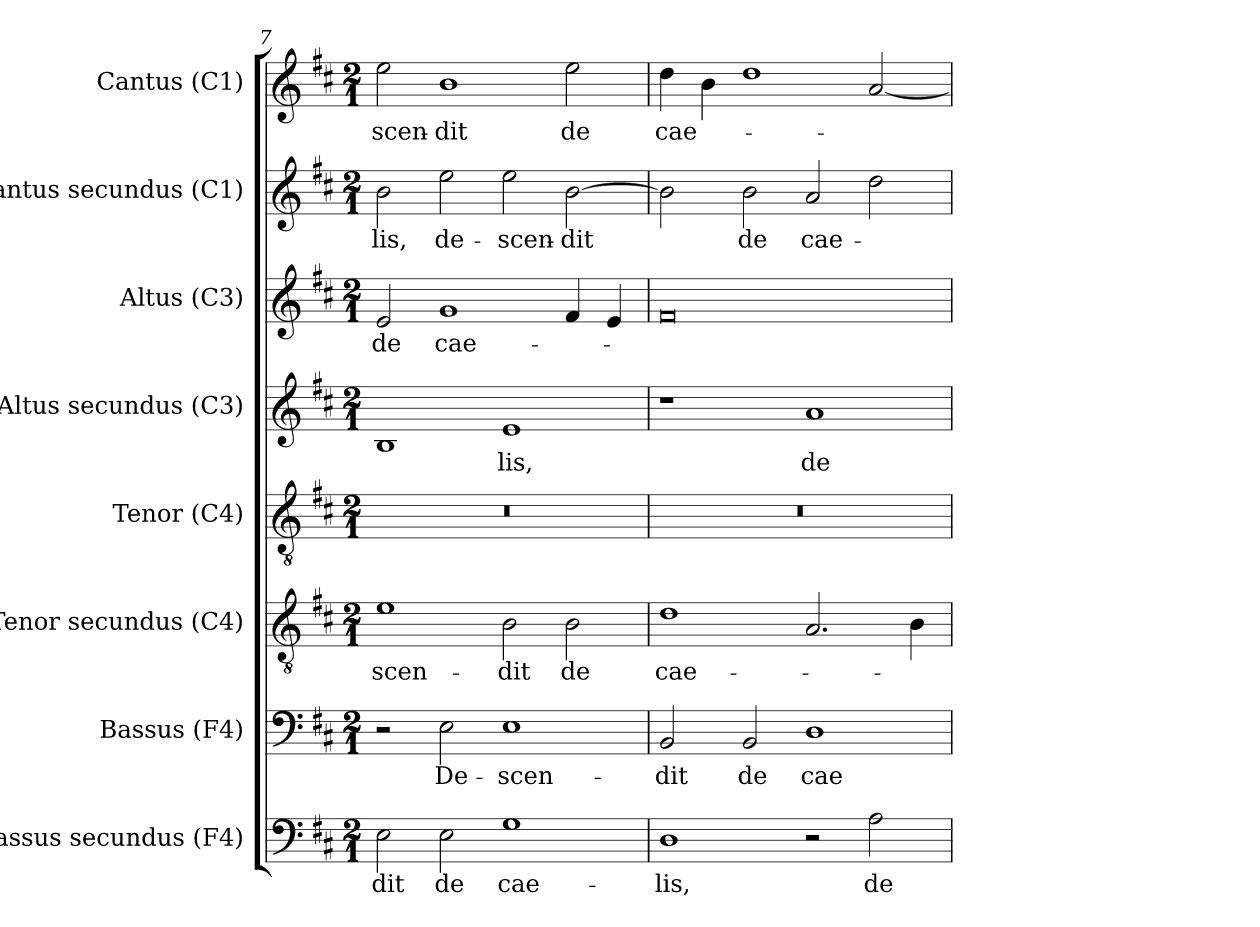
**kern	**text	**kern	**text	**kern	**text	**kern	**kern	**text	**kern	**text	**kern	**text	**kern	**text
*part8	*part8	*part7	*part7	*part6	*part6	*part5	*part4	*part4	*part3	*part3	*part2	*part2	*part1	*part1
*staff8	*staff8	*staff7	*staff7	*staff6	*staff6	*staff5	*staff4	*staff4	*staff3	*staff3	*staff2	*staff2	*staff1	*staff1
*I"Bassus secundus (F4)	*	*I"Bassus (F4)	*	*I"Tenor secundus (C4)	*	*I"Tenor (C4)	*I"Altus secundus (C3)	*	*I"Altus (C3)	*	*I"Cantus secundus (C1)	*	*I"Cantus (C1)	*
*I'B2	*	*I'B.	*	*I'T2	*	*I'T.	*I'A2	*	*I'A.	*	*I'C2	*	*I'C.	*
*clefF4	*	*clefF4	*	*clefGv2	*	*clefGv2	*clefG2	*	*clefG2	*	*clefG2	*	*clefG2	*
*	*	*	*	*	*	*ITrd7c12	*	*	*	*	*	*	*	*
*k[f#c#]	*	*k[f#c#]	*	*k[f#c#]	*	*k[f#c#]	*k[f#c#]	*	*k[f#c#]	*	*k[f#c#]	*	*k[f#c#]	*
*D:	*	*D:	*	*D:	*	*D:	*D:	*	*D:	*	*D:	*	*D:	*
*M2/1	*	*M2/1	*	*M2/1	*	*M2/1	*M2/1	*	*M2/1	*	*M2/1	*	*M2/1	*
=7	=7	=7	=7	=7	=7	=7	=7	=7	=7	=7	=7	=7	=7	=7
!	!LO:LY:b:color=#000000	!	!	!	!	!	!	!	!	!	!	!	!	!
!	!	!	!	!	!LO:LY:b:color=#000000	!LO:N:vis=1	!	!	!	!	!	!	!	!
!	!	!	!	!	!	!	!	!	!	!LO:LY:b:color=#000000	!	!	!	!
!	!	!	!	!	!	!	!	!	!	!	!	!LO:LY:b:color=#000000	!	!
!	!	!	!	!	!	!	!	!	!	!	!	!	!	!LO:LY:b:color=#000000
2Ei\	-dit	2r	.	1ei	-scen-	0r	1Bi	.	2ei/	de	2bi\	-lis,	2eei\	-scen-
!	!LO:LY:b:color=#000000	!	!	!	!	!	!	!	!	!	!	!	!	!
!	!	!	!LO:LY:b:color=#000000	!	!	!	!	!	!	!	!	!	!	!
!	!	!	!	!	!	!	!	!	!	!LO:LY:b:color=#000000	!	!	!	!
!	!	!	!	!	!	!	!	!	!	!	!	!LO:LY:b:color=#000000	!	!
!	!	!	!	!	!	!	!	!	!	!	!	!	!	!LO:LY:b:color=#000000
2Ei\	de	2Ei\	De-	.	.	.	.	.	1gi	cae-	2eei\	de-	1bi	-dit
!	!LO:LY:b:color=#000000	!	!	!	!	!	!	!	!	!	!	!	!	!
!	!	!	!LO:LY:b:color=#000000	!	!	!	!	!	!	!	!	!	!	!
!	!	!	!	!	!LO:LY:b:color=#000000	!	!	!	!	!	!	!	!	!
!	!	!	!	!	!	!	!	!LO:LY:b:color=#000000	!	!	!	!	!	!
!	!	!	!	!	!	!	!	!	!	!	!	!LO:LY:b:color=#000000	!	!
1Gi	cae-	1Ei	-scen-	2Bi\	-dit	.	1ei	-lis,	.	.	2eei\	-scen-	.	.
!	!	!	!	!	!LO:LY:b:color=#000000	!	!	!	!	!	!	!	!	!
!	!	!	!	!	!	!	!	!	!	!	!	!LO:LY:b:color=#000000	!	!
!	!	!	!	!	!	!	!	!	!	!	!	!	!	!LO:LY:b:color=#000000
.	.	.	.	2Bi\	de	.	.	.	4f#i/	.	[2bi\	-dit	2eei\	de
.	.	.	.	.	.	.	.	.	4ei/	.	.	.	.	.
=8	=8	=8	=8	=8	=8	=8	=8	=8	=8	=8	=8	=8	=8	=8
!	!LO:LY:b:color=#000000	!	!	!	!	!	!	!	!	!	!	!	!	!
!	!	!	!LO:LY:b:color=#000000	!	!	!	!	!	!	!	!	!	!	!
!	!	!	!	!	!LO:LY:b:color=#000000	!LO:N:vis=1	!	!	!	!	!	!	!	!
!	!	!	!	!	!	!	!	!	!	!	!	!	!	!LO:LY:b:color=#000000
1Di	-lis,	2BBi/	-dit	1di	cae-	0r	1r	.	0f#i	.	2bi\]	.	4ddi\	cae-
.	.	.	.	.	.	.	.	.	.	.	.	.	4bi\	.
!	!	!	!LO:LY:b:color=#000000	!	!	!	!	!	!	!	!	!	!	!
!	!	!	!	!	!	!	!	!	!	!	!	!LO:LY:b:color=#000000	!	!
.	.	2BBi/	de	.	.	.	.	.	.	.	2bi\	de	1ddi	.
!	!	!	!LO:LY:b:color=#000000	!	!	!	!	!	!	!	!	!	!	!
!	!	!	!	!	!	!	!	!LO:LY:b:color=#000000	!	!	!	!	!	!
!	!	!	!	!	!	!	!	!	!	!	!	!LO:LY:b:color=#000000	!	!
2r	.	1Di	cae-	2.Ai/	.	.	1ai	de-	.	.	2ai/	cae-	.	.
!	!LO:LY:b:color=#000000	!	!	!	!	!	!	!	!	!	!	!	!	!
2Ai\	de-	.	.	.	.	.	.	.	.	.	2ddi\	.	[2ai/	.
.	.	.	.	4Bi\	.	.	.	.	.	.	.	.	.	.
=	=	=	=	=	=	=	=	=	=	=	=	=	=	=
*-	*-	*-	*-	*-	*-	*-	*-	*-	*-	*-	*-	*-	*-	*-
